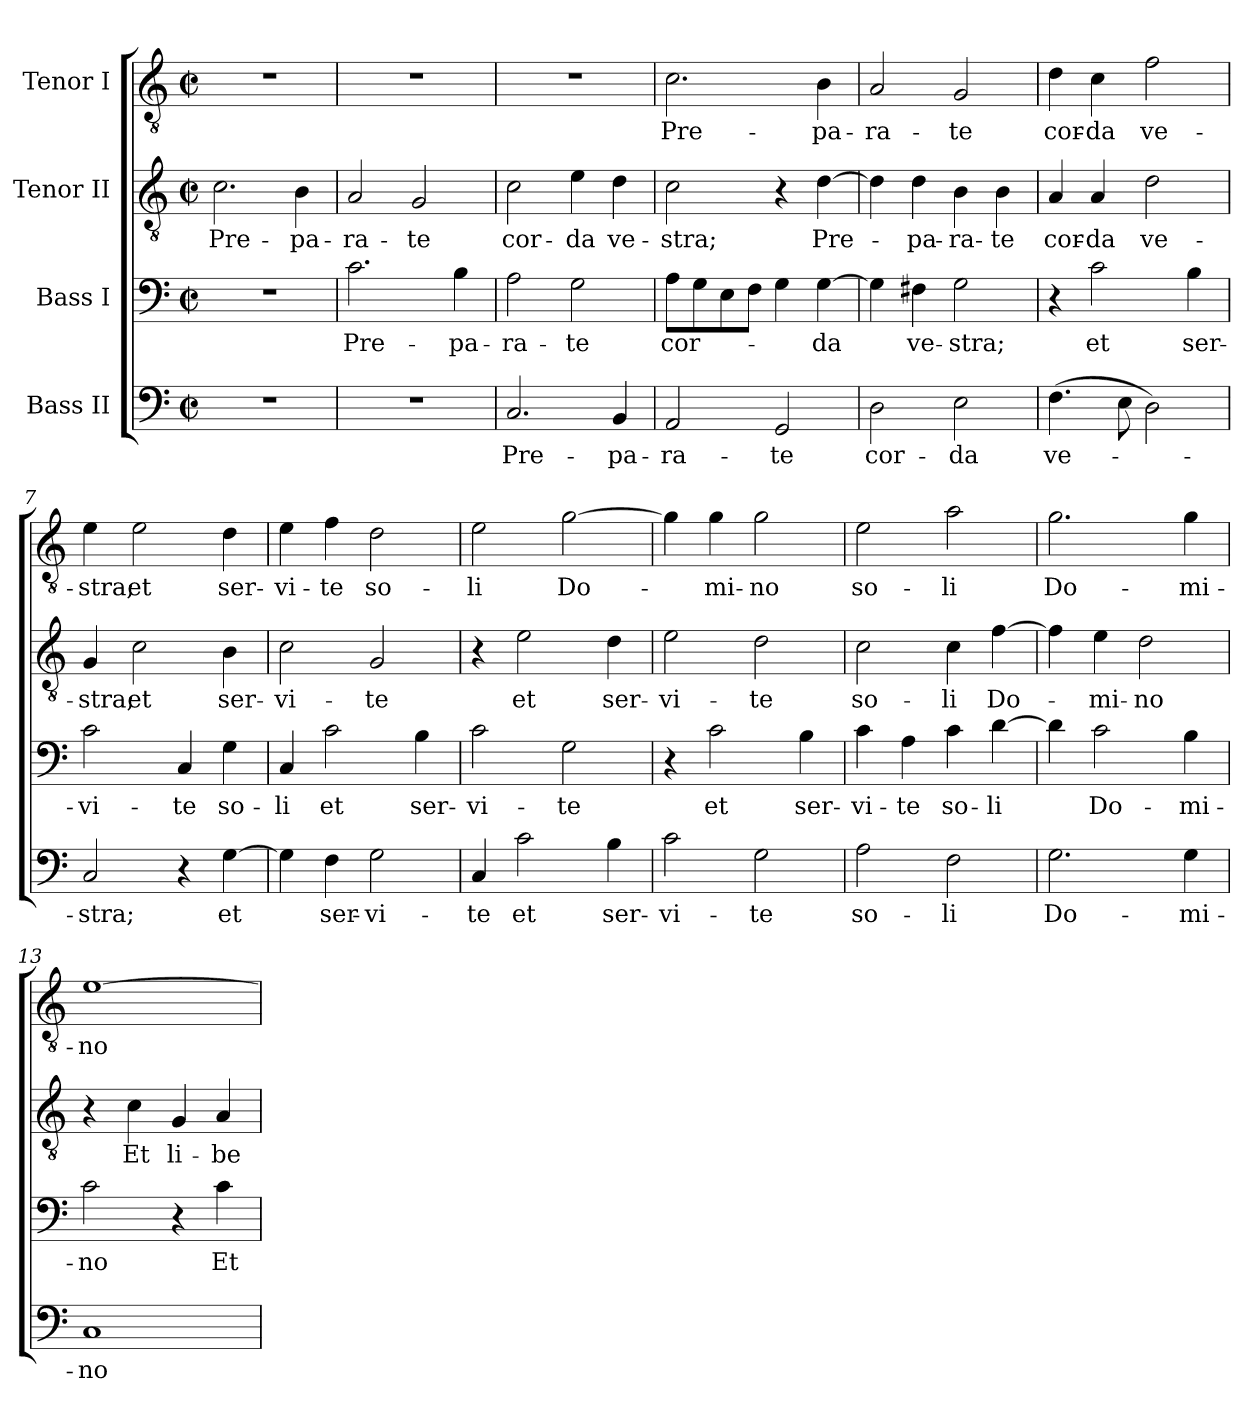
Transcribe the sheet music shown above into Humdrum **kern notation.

**kern	**text	**kern	**text	**kern	**text	**kern	**text
*part4	*part4	*part3	*part3	*part2	*part2	*part1	*part1
*staff4	*staff4	*staff3	*staff3	*staff2	*staff2	*staff1	*staff1
*I"Bass II	*	*I"Bass I	*	*I"Tenor II	*	*I"Tenor I	*
*clefF4	*	*clefF4	*	*clefGv2	*	*clefGv2	*
*k[]	*	*k[]	*	*k[]	*	*k[]	*
*C:	*	*C:	*	*C:	*	*C:	*
*M2/2	*	*M2/2	*	*M2/2	*	*M2/2	*
*met(c|)	*	*met(c|)	*	*met(c|)	*	*met(c|)	*
=1	=1	=1	=1	=1	=1	=1	=1
1r	.	1r	.	2.c\	Pre-	1r	.
.	.	.	.	4B\	-pa-	.	.
=2	=2	=2	=2	=2	=2	=2	=2
1r	.	2.c\	Pre-	2A/	-ra-	1r	.
.	.	.	.	2G/	-te	.	.
.	.	4B\	-pa-	.	.	.	.
=3	=3	=3	=3	=3	=3	=3	=3
2.C/	Pre-	2A\	-ra-	2c\	cor-	1r	.
.	.	2G\	-te	4e\	-da	.	.
4BB/	-pa-	.	.	4d\	ve-	.	.
=4	=4	=4	=4	=4	=4	=4	=4
2AA/	-ra-	8A\L	cor-	2c\	-stra;	2.c\	Pre-
.	.	8G\	.	.	.	.	.
.	.	8E\	.	.	.	.	.
.	.	8F\J	.	.	.	.	.
2GG/	-te	4G\	.	4r	.	.	.
.	.	[4G\	-da	[4d\	Pre-	4B\	-pa-
=5	=5	=5	=5	=5	=5	=5	=5
2D\	cor-	4G\]	.	4d\]	.	2A/	-ra-
.	.	4F#X\	ve-	4d\	-pa-	.	.
2E\	-da	2G\	-stra;	4B\	-ra-	2G/	-te
.	.	.	.	4B\	-te	.	.
=6	=6	=6	=6	=6	=6	=6	=6
(4.F\	ve-	4r	.	4A/	cor-	4d\	cor-
.	.	2c\	et	4A/	-da	4c\	-da
8E\	.	.	.	.	.	.	.
2D\)	.	.	.	2d\	ve-	2f\	ve-
.	.	4B\	ser-	.	.	.	.
!!LO:LB:g=z
=7	=7	=7	=7	=7	=7	=7	=7
2C/	-stra;	2c\	-vi-	4G/	-stra;	4e\	-stra;
.	.	.	.	2c\	et	2e\	et
4r	.	4C/	-te	.	.	.	.
[4G\	et	4G\	so-	4B\	ser-	4d\	ser-
=8	=8	=8	=8	=8	=8	=8	=8
4G\]	.	4C/	-li	2c\	-vi-	4e\	-vi-
4F\	ser-	2c\	et	.	.	4f\	-te
2G\	-vi-	.	.	2G/	-te	2d\	so-
.	.	4B\	ser-	.	.	.	.
=9	=9	=9	=9	=9	=9	=9	=9
4C/	-te	2c\	-vi-	4r	.	2e\	-li
2c\	et	.	.	2e\	et	.	.
.	.	2G\	-te	.	.	[2g\	Do-
4B\	ser-	.	.	4d\	ser-	.	.
=10	=10	=10	=10	=10	=10	=10	=10
2c\	-vi-	4r	.	2e\	-vi-	4g\]	.
.	.	2c\	et	.	.	4g\	-mi-
2G\	-te	.	.	2d\	-te	2g\	-no
.	.	4B\	ser-	.	.	.	.
=11	=11	=11	=11	=11	=11	=11	=11
2A\	so-	4c\	-vi-	2c\	so-	2e\	so-
.	.	4A\	-te	.	.	.	.
2F\	-li	4c\	so-	4c\	-li	2a\	-li
.	.	[4d\	-li	[4f\	Do-	.	.
=12	=12	=12	=12	=12	=12	=12	=12
2.G\	Do-	4d\]	.	4f\]	.	2.g\	Do-
.	.	2c\	Do-	4e\	-mi-	.	.
.	.	.	.	2d\	-no	.	.
4G\	-mi-	4B\	-mi-	.	.	4g\	-mi-
=13	=13	=13	=13	=13	=13	=13	=13
1C	-no	2c\	-no	4r	.	[1e	-no
.	.	.	.	4c\	Et	.	.
.	.	4r	.	4G/	li-	.	.
.	.	4c\	Et	4A/	-be-	.	.
=	=	=	=	=	=	=	=
*-	*-	*-	*-	*-	*-	*-	*-
